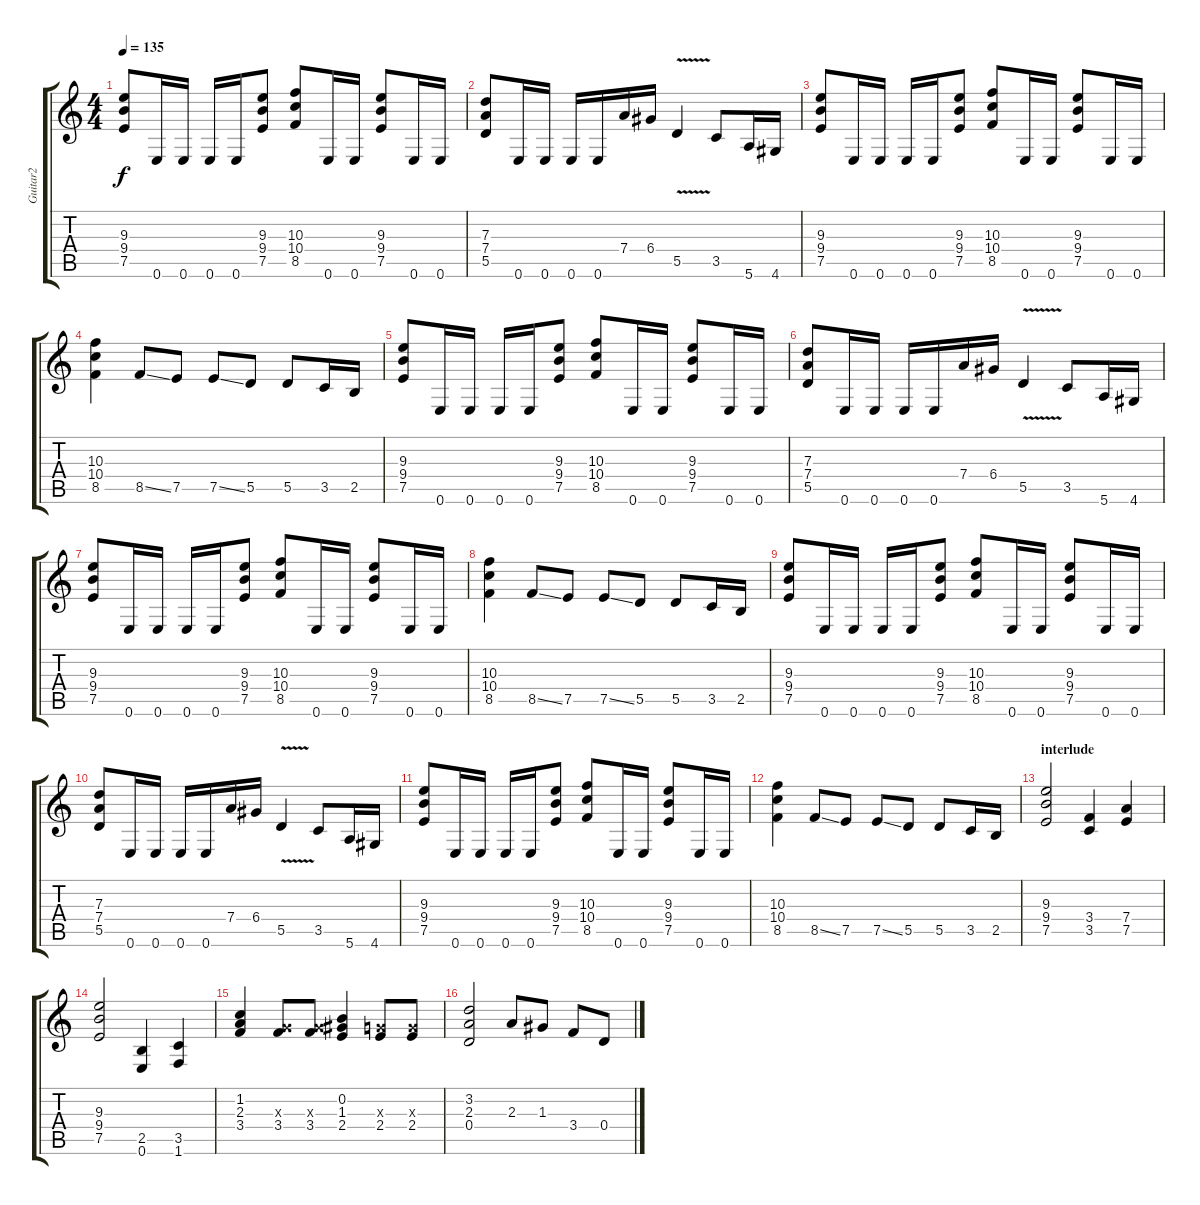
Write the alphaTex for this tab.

\track ("Guitar2" "Guitar2") {instrument overdrivenguitar}
\staff {score tabs}
\tuning (E4 B3 G3 D3 A2 E2) {hide}
\ts (4 4)
\tempo 135
\clef g2
\ks c
(9.3 9.4 7.5).8{dy f} 0.6.16 0.6.16 0.6.16 0.6.16 (9.3 9.4 7.5).8 (10.3 10.4 8.5).8 0.6.16 0.6.16 (9.3 9.4 7.5).8 0.6.16 0.6.16 |
(7.3 7.4 5.5).8 0.6.16 0.6.16 0.6.16 0.6.16 7.4.16 6.4.16 5.5{v}.4 3.5.8 5.6.16 4.6.16 |
(9.3 9.4 7.5).8 0.6.16 0.6.16 0.6.16 0.6.16 (9.3 9.4 7.5).8 (10.3 10.4 8.5).8 0.6.16 0.6.16 (9.3 9.4 7.5).8 0.6.16 0.6.16 |
(10.3 10.4 8.5).4 8.5{ss}.8 7.5.8 7.5{ss}.8 5.5.8 5.5.8 3.5.16 2.5.16 |
(9.3 9.4 7.5).8 0.6.16 0.6.16 0.6.16 0.6.16 (9.3 9.4 7.5).8 (10.3 10.4 8.5).8 0.6.16 0.6.16 (9.3 9.4 7.5).8 0.6.16 0.6.16 |
(7.3 7.4 5.5).8 0.6.16 0.6.16 0.6.16 0.6.16 7.4.16 6.4.16 5.5{v}.4 3.5.8 5.6.16 4.6.16 |
(9.3 9.4 7.5).8 0.6.16 0.6.16 0.6.16 0.6.16 (9.3 9.4 7.5).8 (10.3 10.4 8.5).8 0.6.16 0.6.16 (9.3 9.4 7.5).8 0.6.16 0.6.16 |
(10.3 10.4 8.5).4 8.5{ss}.8 7.5.8 7.5{ss}.8 5.5.8 5.5.8 3.5.16 2.5.16 |
(9.3 9.4 7.5).8 0.6.16 0.6.16 0.6.16 0.6.16 (9.3 9.4 7.5).8 (10.3 10.4 8.5).8 0.6.16 0.6.16 (9.3 9.4 7.5).8 0.6.16 0.6.16 |
(7.3 7.4 5.5).8 0.6.16 0.6.16 0.6.16 0.6.16 7.4.16 6.4.16 5.5{v}.4 3.5.8 5.6.16 4.6.16 |
(9.3 9.4 7.5).8 0.6.16 0.6.16 0.6.16 0.6.16 (9.3 9.4 7.5).8 (10.3 10.4 8.5).8 0.6.16 0.6.16 (9.3 9.4 7.5).8 0.6.16 0.6.16 |
(10.3 10.4 8.5).4 8.5{ss}.8 7.5.8 7.5{ss}.8 5.5.8 5.5.8 3.5.16 2.5.16 |
\section ("" "interlude")
(9.3 9.4 7.5).2 (3.4 3.5).4 (7.4 7.5).4 |
(9.3 9.4 7.5).2 (2.5 0.6).4 (3.5 1.6).4 |
(1.2 2.3 3.4).4 (0.3{x} 3.4).8 (0.3{x} 3.4).8 (0.2 1.3 2.4).4 (0.3{x} 2.4).8 (0.3{x} 2.4).8 |
(3.2 2.3 0.4).2 2.3.8 1.3.8 3.4.8 0.4.8
